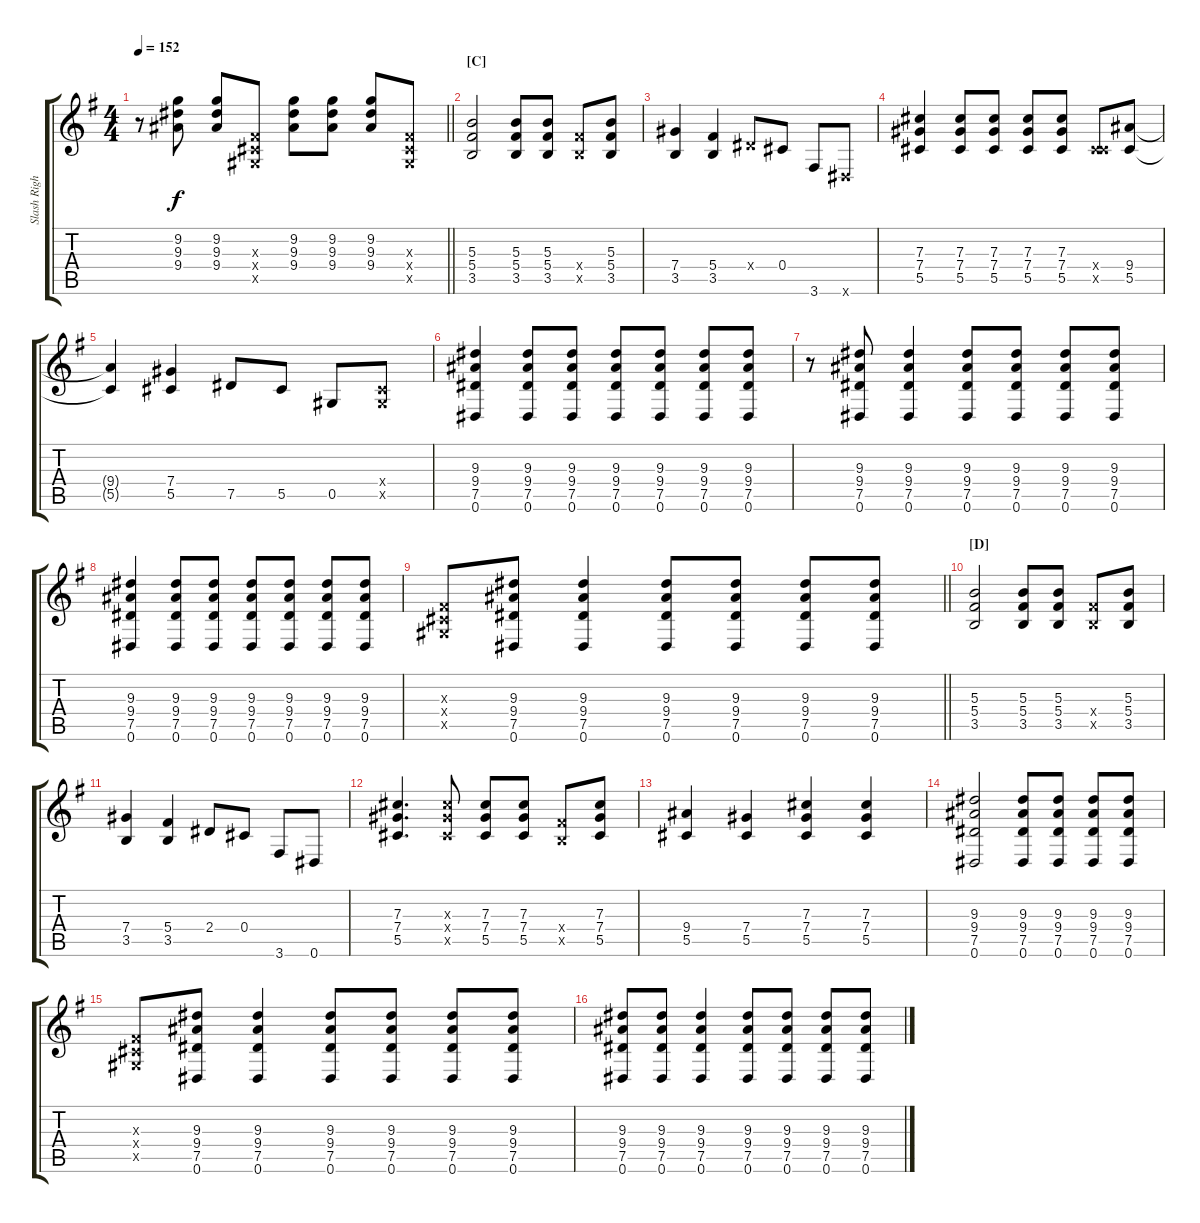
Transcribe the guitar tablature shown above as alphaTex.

\track ("Slash Right" "Slash Righ") {instrument overdrivenguitar}
\staff {score tabs}
\tuning (Eb4 Bb3 Gb3 Db3 Ab2 Eb2) {hide}
\ts (4 4)
\tempo 152
\clef g2
\barLineRight lightlight
\ks eminor
r.8{dy f} (9.2 9.3 9.4).8 (9.2 9.3 9.4).8 (0.3{x} 0.4{x} 0.5{x}).8 (9.2 9.3 9.4).8 (9.2 9.3 9.4).8 (9.2 9.3 9.4).8 (0.3{x} 0.4{x} 0.5{x}).8 |
\section ("" "[C]")
(5.3 5.4 3.5).2 (5.3 5.4 3.5).8 (5.3 5.4 3.5).8 (5.4{x} 3.5{x}).8 (5.3 5.4 3.5).8 |
(7.4 3.5).4 (5.4 3.5).4 2.4{x}.8 0.4.8 3.6.8 0.6{x}.8 |
(7.3 7.4 5.5).4 (7.3 7.4 5.5).8 (7.3 7.4 5.5).8 (7.3 7.4 5.5).8 (7.3 7.4 5.5).8 (0.4{x} 5.5{x}).8 (9.4 5.5).8 |
(9.4{t} 5.5{t}).4 (7.4 5.5).4 7.5.8 5.5.8 0.5.8 (0.4{x} 0.5{x}).8 |
(9.3 9.4 7.5 0.6).4 (9.3 9.4 7.5 0.6).8 (9.3 9.4 7.5 0.6).8 (9.3 9.4 7.5 0.6).8 (9.3 9.4 7.5 0.6).8 (9.3 9.4 7.5 0.6).8 (9.3 9.4 7.5 0.6).8 |
r.8 (9.3 9.4 7.5 0.6).8 (9.3 9.4 7.5 0.6).4 (9.3 9.4 7.5 0.6).8 (9.3 9.4 7.5 0.6).8 (9.3 9.4 7.5 0.6).8 (9.3 9.4 7.5 0.6).8 |
(9.3 9.4 7.5 0.6).4 (9.3 9.4 7.5 0.6).8 (9.3 9.4 7.5 0.6).8 (9.3 9.4 7.5 0.6).8 (9.3 9.4 7.5 0.6).8 (9.3 9.4 7.5 0.6).8 (9.3 9.4 7.5 0.6).8 |
\barLineRight lightlight
(0.3{x} 0.4{x} 0.5{x}).8 (9.3 9.4 7.5 0.6).8 (9.3 9.4 7.5 0.6).4 (9.3 9.4 7.5 0.6).8 (9.3 9.4 7.5 0.6).8 (9.3 9.4 7.5 0.6).8 (9.3 9.4 7.5 0.6).8 |
\section ("" "[D]")
(5.3 5.4 3.5).2 (5.3 5.4 3.5).8 (5.3 5.4 3.5).8 (5.4{x} 3.5{x}).8 (5.3 5.4 3.5).8 |
(7.4 3.5).4 (5.4 3.5).4 2.4.8 0.4.8 3.6.8 0.6.8 |
(7.3 7.4 5.5).4{d} (7.3{x} 7.4{x} 5.5{x}).8 (7.3 7.4 5.5).8 (7.3 7.4 5.5).8 (5.4{x} 3.5{x}).8 (7.3 7.4 5.5).8 |
(9.4 5.5).4 (7.4 5.5).4 (7.3 7.4 5.5).4 (7.3 7.4 5.5).4 |
(9.3 9.4 7.5 0.6).2 (9.3 9.4 7.5 0.6).8 (9.3 9.4 7.5 0.6).8 (9.3 9.4 7.5 0.6).8 (9.3 9.4 7.5 0.6).8 |
(0.3{x} 0.4{x} 0.5{x}).8 (9.3 9.4 7.5 0.6).8 (9.3 9.4 7.5 0.6).4 (9.3 9.4 7.5 0.6).8 (9.3 9.4 7.5 0.6).8 (9.3 9.4 7.5 0.6).8 (9.3 9.4 7.5 0.6).8 |
(9.3 9.4 7.5 0.6).8 (9.3 9.4 7.5 0.6).8 (9.3 9.4 7.5 0.6).4 (9.3 9.4 7.5 0.6).8 (9.3 9.4 7.5 0.6).8 (9.3 9.4 7.5 0.6).8 (9.3 9.4 7.5 0.6).8
